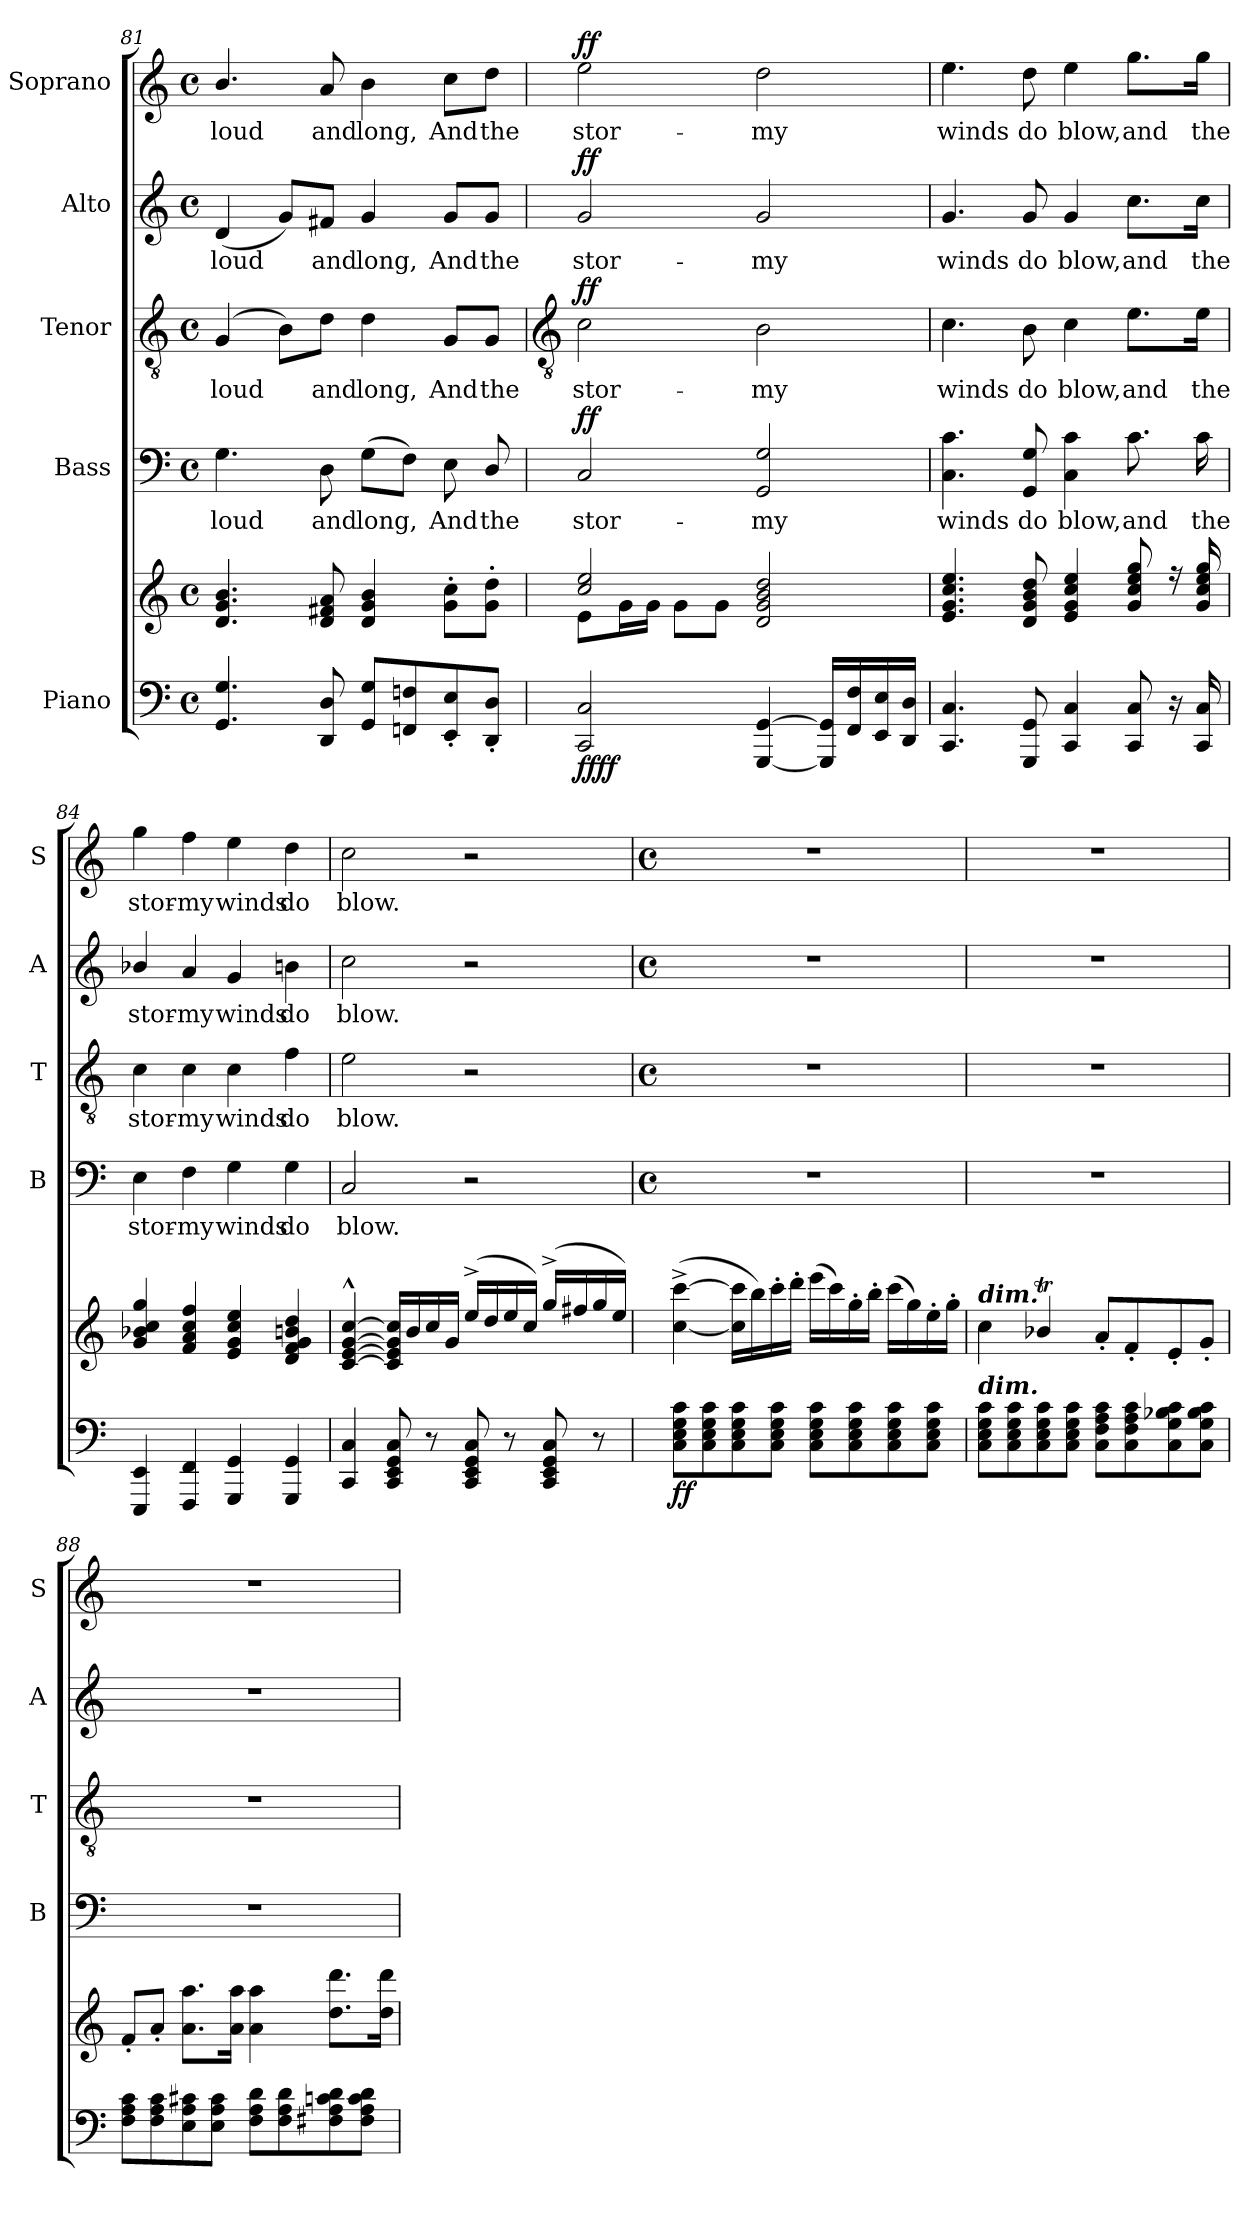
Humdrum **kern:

**kern	**kern	**dynam	**kern	**text	**dynam	**kern	**text	**dynam	**kern	**text	**dynam	**kern	**text	**dynam
*part5	*part5	*part5	*part4	*part4	*part4	*part3	*part3	*part3	*part2	*part2	*part2	*part1	*part1	*part1
*staff6	*staff5	*staff5/6	*staff4	*staff4	*staff4	*staff3	*staff3	*staff3	*staff2	*staff2	*staff2	*staff1	*staff1	*staff1
*I"Piano	*	*	*I"Bass	*	*	*I"Tenor	*	*	*I"Alto	*	*	*I"Soprano	*	*
*	*	*	*I'B	*	*	*I'T	*	*	*I'A	*	*	*I'S	*	*
*clefF4	*clefG2	*	*clefF4	*	*	*clefGv2	*	*	*clefG2	*	*	*clefG2	*	*
*k[]	*k[]	*	*k[]	*	*	*k[]	*	*	*k[]	*	*	*k[]	*	*
*C:	*C:	*	*C:	*	*	*C:	*	*	*C:	*	*	*C:	*	*
*M4/4	*M4/4	*	*M4/4	*	*	*M4/4	*	*	*M4/4	*	*	*M4/4	*	*
*met(c)	*met(c)	*	*met(c)	*	*	*met(c)	*	*	*met(c)	*	*	*met(c)	*	*
=81	=81	=81	=81	=81	=81	=81	=81	=81	=81	=81	=81	=81	=81	=81
!	!	!	!	!LO:LY:b	!	!	!LO:LY:b	!	!	!LO:LY:b	!	!	!LO:LY:b	!
4.GG 4.G	4.d/ 4.g/ 4.b/	.	4.G	loud	.	(<4G	loud	.	(<4d	loud	.	4.b/	loud	.
.	.	.	.	.	.	8B\L)	.	.	8g/L)	.	.	.	.	.
!	!	!	!	!LO:LY:b	!	!	!LO:LY:b	!	!	!LO:LY:b	!	!	!LO:LY:b	!
8DD 8D	8d 8f#X 8a	.	8D	and	.	8d\J	and	.	8f#X/J	and	.	8a	and	.
!	!	!	!	!LO:LY:b	!	!	!LO:LY:b	!	!	!LO:LY:b	!	!	!LO:LY:b	!
8GG 8GL	4d 4g 4b	.	(>8GL	long,	.	4d	long,	.	4g	long,	.	4b	long,	.
8FFn 8Fn	.	.	8FJ)	.	.	.	.	.	.	.	.	.	.	.
!	!	!	!	!LO:LY:b	!	!	!LO:LY:b	!	!	!LO:LY:b	!	!	!LO:LY:b	!
8EE' 8E'	8g' 8cc'L	.	8E	And	.	8G/L	And	.	8g/L	And	.	8cc\L	And	.
!	!	!	!	!LO:LY:b	!	!	!LO:LY:b	!	!	!LO:LY:b	!	!	!LO:LY:b	!
8DD/' 8D/'J	8g' 8dd'J	.	8D/	the	.	8G/J	the	.	8g/J	the	.	8dd\J	the	.
!!LO:LB:g=z
=82	=82	=82	=82	=82	=82	=82	=82	=82	=82	=82	=82	=82	=82	=82
*	*	*	*	*	*	*clefGv2	*	*	*	*	*	*	*	*
*	*^	*	*	*	*	*	*	*	*	*	*	*	*	*
!	!	!	!LO:DY:b=2	!	!LO:LY:b	!	!	!LO:LY:b	!	!	!LO:LY:b	!	!	!LO:LY:b	!
!	!	!	!LO:DY:n=1:b	!	!	!LO:DY:b	!	!	!LO:DY:b	!	!	!LO:DY:b	!	!	!LO:DY:b
2CC 2C	2cc/ 2ee/	8e\L	ff ff	2C	stor-	ff	2c	stor-	ff	2g	stor-	ff	2ee	stor-	ff
.	.	16g\L	.	.	.	.	.	.	.	.	.	.	.	.	.
.	.	16g\JJ	.	.	.	.	.	.	.	.	.	.	.	.	.
.	.	8g\L	.	.	.	.	.	.	.	.	.	.	.	.	.
.	.	8g\J	.	.	.	.	.	.	.	.	.	.	.	.	.
!	!	!	!	!	!LO:LY:b	!	!	!LO:LY:b	!	!	!LO:LY:b	!	!	!LO:LY:b	!
[4GGG [4GG	2d 2g 2b 2dd	2ryy	.	2GG 2G	-my	.	2B	-my	.	2g	-my	.	2dd	-my	.
16GGG] 16GG]LL	.	.	.	.	.	.	.	.	.	.	.	.	.	.	.
16FF 16F	.	.	.	.	.	.	.	.	.	.	.	.	.	.	.
16EE 16E	.	.	.	.	.	.	.	.	.	.	.	.	.	.	.
16DD 16DJJ	.	.	.	.	.	.	.	.	.	.	.	.	.	.	.
=83	=83	=83	=83	=83	=83	=83	=83	=83	=83	=83	=83	=83	=83	=83	=83
!	!	!	!	!	!LO:LY:b	!	!	!LO:LY:b	!	!	!LO:LY:b	!	!	!LO:LY:b	!
4.CC 4.C	4.e 4.g 4.cc 4.ee	1ryy	.	4.C 4.c	winds	.	4.c	winds	.	4.g	winds	.	4.ee	winds	.
!	!	!	!	!	!LO:LY:b	!	!	!LO:LY:b	!	!	!LO:LY:b	!	!	!LO:LY:b	!
8GGG 8GG	8d 8g 8b 8dd	.	.	8GG 8G	do	.	8B	do	.	8g	do	.	8dd	do	.
!	!	!	!	!	!LO:LY:b	!	!	!LO:LY:b	!	!	!LO:LY:b	!	!	!LO:LY:b	!
4CC 4C	4e 4g 4cc 4ee	.	.	4C 4c	blow,	.	4c	blow,	.	4g	blow,	.	4ee	blow,	.
!	!	!	!	!	!LO:LY:b	!	!	!LO:LY:b	!	!	!LO:LY:b	!	!	!LO:LY:b	!
8CC 8C	8g 8cc 8ee 8gg	.	.	8.c	and	.	8.e\L	and	.	8.cc\L	and	.	8.gg\L	and	.
16r	16r	.	.	.	.	.	.	.	.	.	.	.	.	.	.
!	!	!	!	!	!LO:LY:b	!	!	!LO:LY:b	!	!	!LO:LY:b	!	!	!LO:LY:b	!
16CC 16C	16g 16cc 16ee 16gg	.	.	16c	the	.	16e\Jk	the	.	16cc\Jk	the	.	16gg\Jk	the	.
=84	=84	=84	=84	=84	=84	=84	=84	=84	=84	=84	=84	=84	=84	=84	=84
!	!	!	!	!	!LO:LY:b	!	!	!LO:LY:b	!	!	!LO:LY:b	!	!	!LO:LY:b	!
4EEE 4EE	4g 4b-X 4cc 4gg	1ryy	.	4E	stor-	.	4c	stor-	.	4b-X/	stor-	.	4gg	stor-	.
!	!	!	!	!	!LO:LY:b	!	!	!LO:LY:b	!	!	!LO:LY:b	!	!	!LO:LY:b	!
4FFF 4FF	4f 4a 4cc 4ff	.	.	4F	-my	.	4c	-my	.	4a	-my	.	4ff	-my	.
!	!	!	!	!	!LO:LY:b	!	!	!LO:LY:b	!	!	!LO:LY:b	!	!	!LO:LY:b	!
4GGG 4GG	4e 4g 4cc 4ee	.	.	4G	winds	.	4c	winds	.	4g	winds	.	4ee	winds	.
!	!	!	!	!	!LO:LY:b	!	!	!LO:LY:b	!	!	!LO:LY:b	!	!	!LO:LY:b	!
4GGG 4GG	4d 4f 4g 4bn 4dd	.	.	4G	do	.	4f	do	.	4bn	do	.	4dd	do	.
=85	=85	=85	=85	=85	=85	=85	=85	=85	=85	=85	=85	=85	=85	=85	=85
!	!	!	!	!	!LO:LY:b	!	!	!LO:LY:b	!	!	!LO:LY:b	!	!	!LO:LY:b	!
4CC 4C	[4c^^ [4e^^ [4g^^ [4cc^^	1ryy	.	2C	blow.	.	2e	blow.	.	2cc	blow.	.	2cc	blow.	.
8CC 8EE 8GG 8C	16c] 16e] 16g] 16cc]LL	.	.	.	.	.	.	.	.	.	.	.	.	.	.
.	16b	.	.	.	.	.	.	.	.	.	.	.	.	.	.
8r	16cc	.	.	.	.	.	.	.	.	.	.	.	.	.	.
.	16gJJ	.	.	.	.	.	.	.	.	.	.	.	.	.	.
8CC 8EE 8GG 8C	(>16ee^LL	.	.	2r	.	.	2r	.	.	2r	.	.	2r	.	.
.	16dd	.	.	.	.	.	.	.	.	.	.	.	.	.	.
8r	16ee	.	.	.	.	.	.	.	.	.	.	.	.	.	.
.	16ccJJ)	.	.	.	.	.	.	.	.	.	.	.	.	.	.
8CC 8EE 8GG 8C	(>16gg^LL	.	.	.	.	.	.	.	.	.	.	.	.	.	.
.	16ff#X	.	.	.	.	.	.	.	.	.	.	.	.	.	.
8r	16gg	.	.	.	.	.	.	.	.	.	.	.	.	.	.
.	16eeJJ)	.	.	.	.	.	.	.	.	.	.	.	.	.	.
*	*v	*v	*	*	*	*	*	*	*	*	*	*	*	*	*
!!LO:LB:g=z
=86	=86	=86	=86	=86	=86	=86	=86	=86	=86	=86	=86	=86	=86	=86
*	*	*	*M4/4	*	*	*M4/4	*	*	*M4/4	*	*	*M4/4	*	*
*	*	*	*met(c)	*	*	*met(c)	*	*	*met(c)	*	*	*met(c)	*	*
!	!	!LO:DY:b=2	!	!	!	!	!	!	!	!	!	!	!	!
!	!	!LO:DY:n=1:b	!	!	!	!	!	!	!	!	!	!	!	!
8C 8E 8G 8cL	(>[4cc^ [4ccc^	f f	1r	.	.	1r	.	.	1r	.	.	1r	.	.
8C 8E 8G 8c	.	.	.	.	.	.	.	.	.	.	.	.	.	.
8C 8E 8G 8c	16cc] 16ccc]LL	.	.	.	.	.	.	.	.	.	.	.	.	.
.	16bb)	.	.	.	.	.	.	.	.	.	.	.	.	.
8C 8E 8G 8cJ	16ccc'	.	.	.	.	.	.	.	.	.	.	.	.	.
.	16ddd'JJ	.	.	.	.	.	.	.	.	.	.	.	.	.
8C 8E 8G 8cL	(>16eeeLL	.	.	.	.	.	.	.	.	.	.	.	.	.
.	16ccc)	.	.	.	.	.	.	.	.	.	.	.	.	.
8C 8E 8G 8c	16gg'	.	.	.	.	.	.	.	.	.	.	.	.	.
.	16bb'JJ	.	.	.	.	.	.	.	.	.	.	.	.	.
8C 8E 8G 8c	(16cccLL	.	.	.	.	.	.	.	.	.	.	.	.	.
.	16gg)	.	.	.	.	.	.	.	.	.	.	.	.	.
8C 8E 8G 8cJ	16ee'	.	.	.	.	.	.	.	.	.	.	.	.	.
.	16gg'JJ	.	.	.	.	.	.	.	.	.	.	.	.	.
=87	=87	=87	=87	=87	=87	=87	=87	=87	=87	=87	=87	=87	=87	=87
!	!LO:TX:a:Bi:t=dim.	!	!	!	!	!	!	!	!	!	!	!	!	!
!LO:TX:a:Bi:t=dim.	!	!	!	!	!	!	!	!	!	!	!	!	!	!
8C 8E 8G 8cL	4cc	.	1r	.	.	1r	.	.	1r	.	.	1r	.	.
8C 8E 8G 8c	.	.	.	.	.	.	.	.	.	.	.	.	.	.
8C 8E 8G 8c	4b-XT/	.	.	.	.	.	.	.	.	.	.	.	.	.
8C 8E 8G 8cJ	.	.	.	.	.	.	.	.	.	.	.	.	.	.
8C 8F 8A 8cL	8a'L	.	.	.	.	.	.	.	.	.	.	.	.	.
8C 8F 8A 8c	8f'	.	.	.	.	.	.	.	.	.	.	.	.	.
8C 8G 8B-X 8c	8e'	.	.	.	.	.	.	.	.	.	.	.	.	.
8C 8G 8B- 8cJ	8g'J	.	.	.	.	.	.	.	.	.	.	.	.	.
=88	=88	=88	=88	=88	=88	=88	=88	=88	=88	=88	=88	=88	=88	=88
!	!	!LO:DY:b=2	!	!	!	!	!	!	!	!	!	!	!	!
!	!	!LO:DY:n=1:b	!	!	!	!	!	!	!	!	!	!	!	!
8F 8A 8cL	8f'L	mf mf	1r	.	.	1r	.	.	1r	.	.	1r	.	.
8F 8A 8c	8a'J	.	.	.	.	.	.	.	.	.	.	.	.	.
8E 8A 8c#X	8.a 8.aaL	.	.	.	.	.	.	.	.	.	.	.	.	.
8E 8A 8c#J	.	.	.	.	.	.	.	.	.	.	.	.	.	.
.	16a 16aaJ	.	.	.	.	.	.	.	.	.	.	.	.	.
8F 8A 8dL	4a 4aa	.	.	.	.	.	.	.	.	.	.	.	.	.
8F 8A 8d	.	.	.	.	.	.	.	.	.	.	.	.	.	.
8F#X 8A 8cn 8d	8.dd 8.dddL	.	.	.	.	.	.	.	.	.	.	.	.	.
8F# 8A 8c 8dJ	.	.	.	.	.	.	.	.	.	.	.	.	.	.
.	16dd 16dddJ	.	.	.	.	.	.	.	.	.	.	.	.	.
=	=	=	=	=	=	=	=	=	=	=	=	=	=	=
*-	*-	*-	*-	*-	*-	*-	*-	*-	*-	*-	*-	*-	*-	*-
